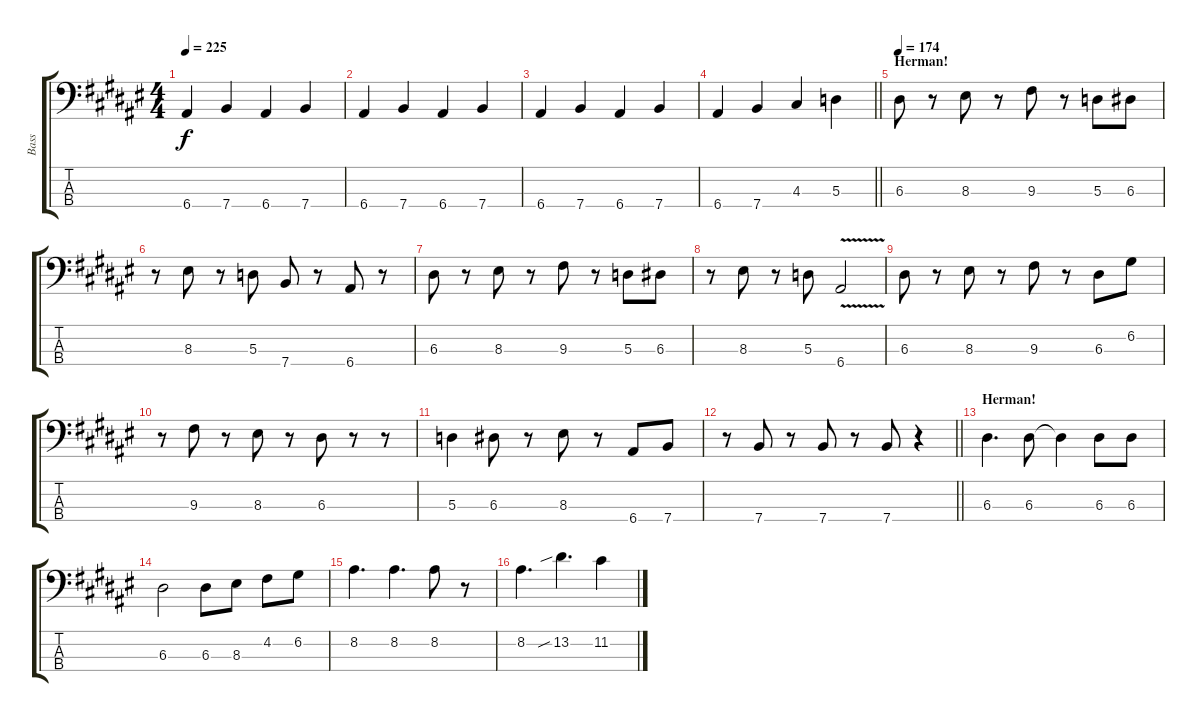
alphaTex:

\track ("Bass" "Bass") {instrument electricbasspick}
\staff {score tabs}
\tuning (G2 D2 A1 E1) {hide}
\ts (4 4)
\tempo 225
\clef f4
\ks f#
6.4.4{dy f} 7.4.4 6.4.4 7.4.4 |
6.4.4 7.4.4 6.4.4 7.4.4 |
6.4.4 7.4.4 6.4.4 7.4.4 |
\barLineRight lightlight
6.4.4 7.4.4 4.3.4 5.3.4 |
\section ("" "Herman!")
\tempo 174
6.3.8 r.8 8.3.8 r.8 9.3.8 r.8 5.3.8 6.3.8 |
r.8 8.3.8 r.8 5.3.8 7.4.8 r.8 6.4.8 r.8 |
6.3.8 r.8 8.3.8 r.8 9.3.8 r.8 5.3.8 6.3.8 |
r.8 8.3.8 r.8 5.3.8 6.4{v}.2 |
6.3.8 r.8 8.3.8 r.8 9.3.8 r.8 6.3.8 6.2.8 |
r.8 9.3.8 r.8 8.3.8 r.8 6.3.8 r.8 r.8 |
5.3.4 6.3.8 r.8 8.3.8 r.8 6.4.8 7.4.8 |
\barLineRight lightlight
r.8 7.4.8 r.8 7.4.8 r.8 7.4.8 r.4 |
\section ("" "Herman!")
6.3.4{d} 6.3.8 6.3{t}.4 6.3.8 6.3.8 |
6.3.2 6.3.8 8.3.8 4.2.8 6.2.8 |
8.2.4{d} 8.2.4{d} 8.2.8 r.8 |
8.2.4{d} 13.2{sib}.4{d} 11.2.4
